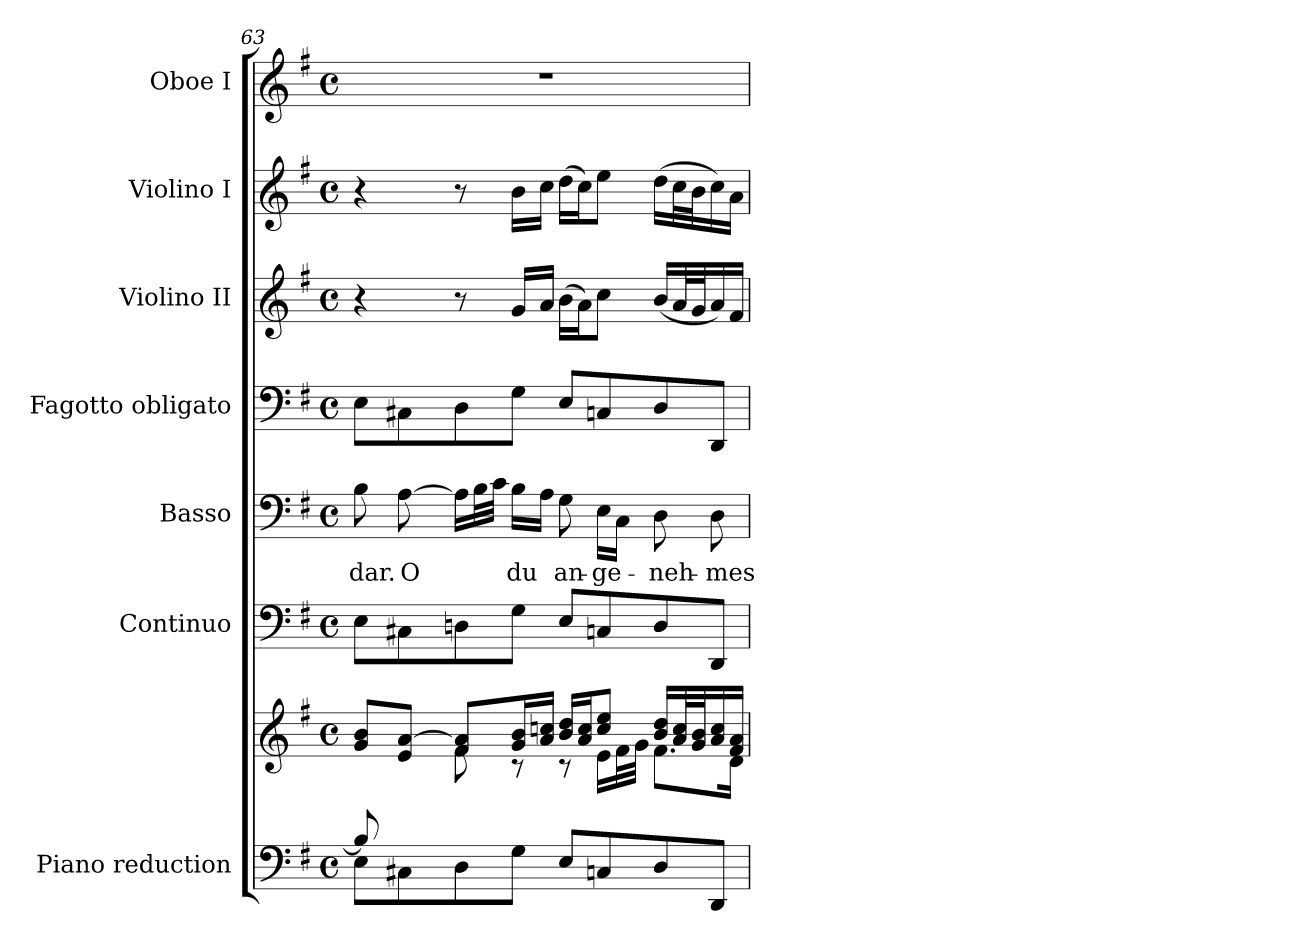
**kern	**kern	**kern	**kern	**text	**kern	**kern	**kern	**kern
*part7	*part7	*part6	*part5	*part5	*part4	*part3	*part2	*part1
*staff8	*staff7	*staff6	*staff5	*staff5	*staff4	*staff3	*staff2	*staff1
*I"Piano reduction	*	*I"Continuo	*I"Basso	*	*I"Fagotto obligato	*I"Violino II	*I"Violino I	*I"Oboe I
*I'Pno	*	*	*	*	*	*I'Vln	*I'Vln	*I'Ob
*clefF4	*clefG2	*clefF4	*clefF4	*	*clefF4	*clefG2	*clefG2	*clefG2
*k[f#]	*k[f#]	*k[f#]	*k[f#]	*	*k[f#]	*k[f#]	*k[f#]	*k[f#]
*M4/4	*M4/4	*M4/4	*M4/4	*	*M4/4	*M4/4	*M4/4	*M4/4
*met(c)	*met(c)	*met(c)	*met(c)	*	*met(c)	*met(c)	*met(c)	*met(c)
=63	=63	=63	=63	=63	=63	=63	=63	=63
*^	*^	*	*	*	*	*	*	*
!	!	!	!	!	!	!LO:LY:b	!	!	!	!
8B/L]	8E\L	8g/ 8b/L	8ryy	8E\L	8B\	-dar.	8E\L	4r	4r	1r
!	!	!	!	!	!	!LO:LY:b	!	!	!	!
2..ryy	8C#X\	8e/ [8a/J	16e\L	8C#X\	[8A\	O	8C#X\	.	.	.
.	.	.	32f#\L	.	.	.	.	.	.	.
.	.	.	32g\JJJ	.	.	.	.	.	.	.
.	8D\	8f#/ 8a/]L	8f#\	8Dn\	16A\LL]	.	8D\	8r	8r	.
.	.	.	.	.	32B\L	.	.	.	.	.
.	.	.	.	.	32c\JJJ	.	.	.	.	.
!	!	!	!	!	!	!LO:LY:b	!	!	!	!
.	8G\J	16g/ 16b/L	8r	8G\J	16B\LL	du	8G\J	16g/LL	16b\LL	.
.	.	16a/ 16ccn/JJ	.	.	16A\JJ	.	.	16a/JJ	16cc\JJ	.
!	!	!	!	!	!	!LO:LY:b	!	!	!	!
.	8E/L	16b/ 16dd/LL	8r	8E/L	8G\	an-	8E/L	(16b\LL	(16dd\LL	.
.	.	16a/ 16cc/J	.	.	.	.	.	16a\J)	16cc\J)	.
!	!	!	!	!	!	!LO:LY:b	!	!	!	!
.	8Cn/	8cc/ 8ee/J	16e\LL	8Cn/	16E\LL	-ge-	8Cn/	8cc\J	8ee\J	.
.	.	.	32f#\L	.	16C\JJ	.	.	.	.	.
.	.	.	32g\JJJ	.	.	.	.	.	.	.
!	!	!	!	!	!	!LO:LY:b	!	!	!	!
.	8D/	16b/ 16dd/LL	8.f#\L	8D/	8D\	-neh-	8D/	(16b/LL	(16dd\LL	.
.	.	32a/ 32cc/L	.	.	.	.	.	32a/L	32cc\L	.
.	.	32g/ 32b/J	.	.	.	.	.	32g/J	32b\J	.
!	!	!	!	!	!	!LO:LY:b	!	!	!	!
.	8DD/J	16a/ 16cc/	.	8DD/J	8D\	-mes	8DD/J	16a/)	16cc\)	.
.	.	16f#/ 16a/JJ	16d\Jk	.	.	.	.	16f#/JJ	16a\JJ	.
*v	*v	*	*	*	*	*	*	*	*	*
*	*v	*v	*	*	*	*	*	*	*
=	=	=	=	=	=	=	=	=
*-	*-	*-	*-	*-	*-	*-	*-	*-
